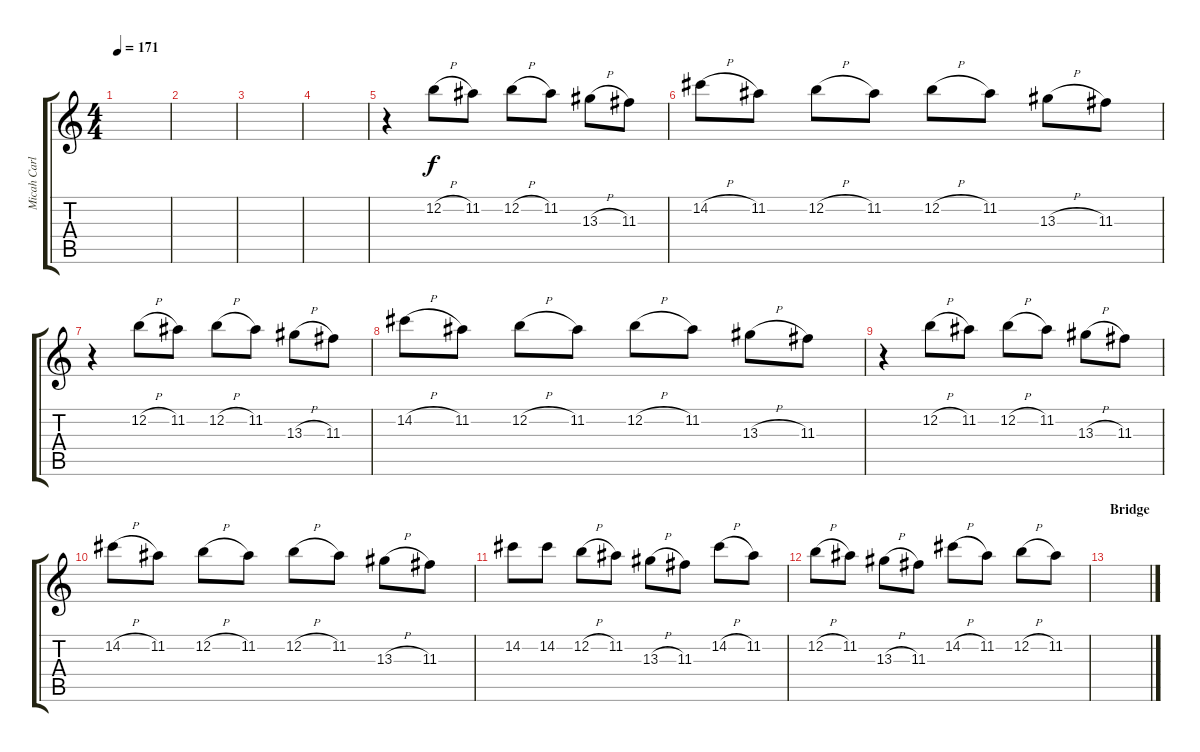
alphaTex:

\track ("Micah Carli (Guitar)" "Micah Carl") {instrument distortionguitar}
\staff {score tabs}
\tuning (E4 B3 G3 D3 A2 E2) {hide}
\ts (4 4)
\tempo 171
\clef g2
\ks c
|
|
|
|
r.4 12.2{h}.8{balance 10 instrument overdrivenguitar} 11.2.8 12.2{h}.8 11.2.8 13.3{h}.8 11.3.8 |
14.2{h}.8 11.2.8 12.2{h}.8 11.2.8 12.2{h}.8 11.2.8 13.3{h}.8 11.3.8 |
r.4 12.2{h}.8 11.2.8 12.2{h}.8 11.2.8 13.3{h}.8 11.3.8 |
14.2{h}.8 11.2.8 12.2{h}.8 11.2.8 12.2{h}.8 11.2.8 13.3{h}.8 11.3.8 |
r.4 12.2{h}.8 11.2.8 12.2{h}.8 11.2.8 13.3{h}.8 11.3.8 |
14.2{h}.8 11.2.8 12.2{h}.8 11.2.8 12.2{h}.8 11.2.8 13.3{h}.8 11.3.8 |
14.2.8 14.2.8 12.2{h}.8 11.2.8 13.3{h}.8 11.3.8 14.2{h}.8 11.2.8 |
12.2{h}.8 11.2.8 13.3{h}.8 11.3.8 14.2{h}.8 11.2.8 12.2{h}.8 11.2.8 |
\section ("" "Bridge")
